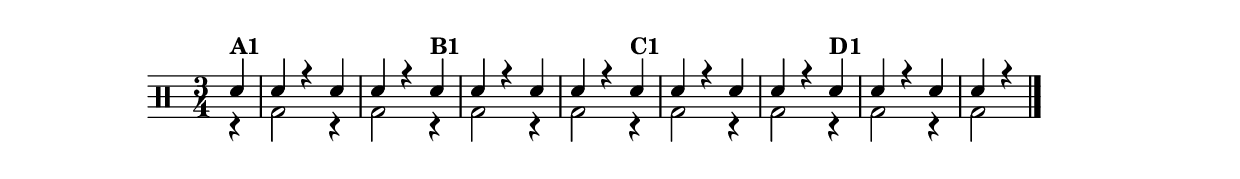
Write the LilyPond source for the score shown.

%-*- coding: utf-8 -*-

\version "2.10.00"

%\header {title = "variacoes sobre zabelinha - variacao 1"}

\drums {

\override Staff.TimeSignature #'style = #'()
\time 3/4 
\partial 4*1

\context DrumVoice = "1" { }
\context DrumVoice = "2" {  }

<<
{

sn4^\markup {\bold {A1}}
sn r sn sn r
sn^\markup{\bold {B1}}
sn r sn sn r
sn^\markup{\bold {C1}}
sn r sn sn r
sn^\markup{\bold {D1}}
sn r sn sn r 

}


\\

{

r4
bd2 r4
bd2 r4
bd2 r4
bd2 r4
bd2 r4
bd2 r4
bd2 r4
bd2


}

>>

\bar "|."

}

